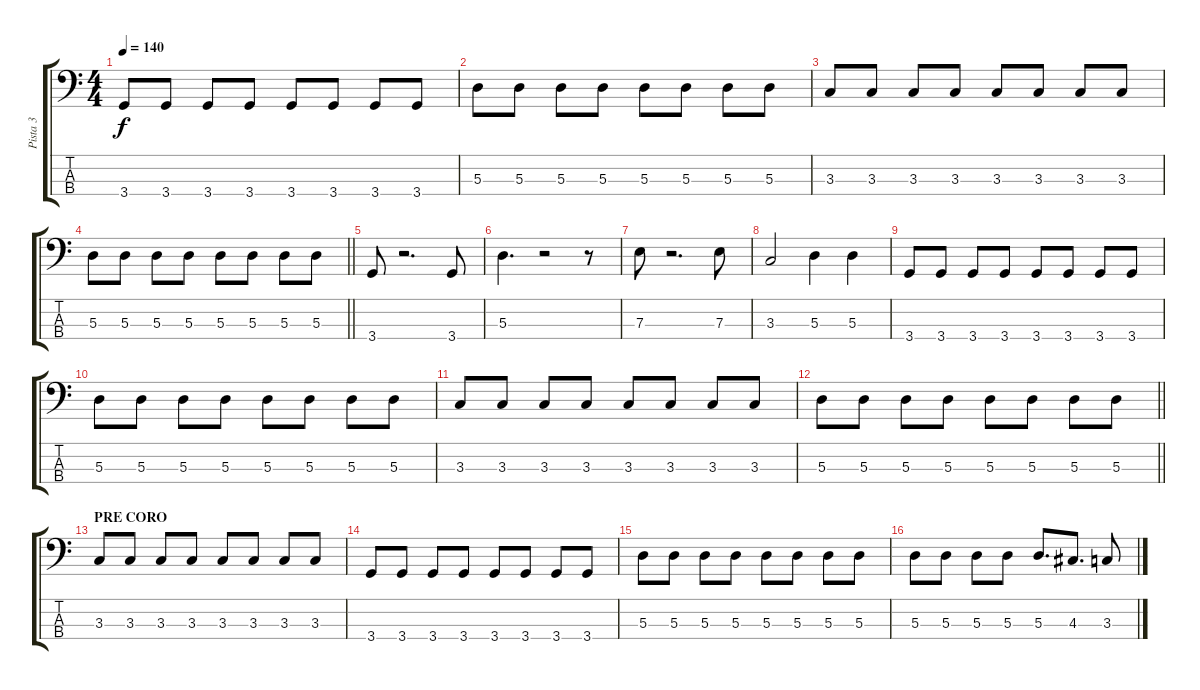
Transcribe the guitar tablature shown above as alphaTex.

\track ("Pista 3" "Pista 3") {instrument electricbassfinger}
\staff {score tabs}
\tuning (G2 D2 A1 E1) {hide}
\ts (4 4)
\tempo 140
\clef f4
\ks c
3.4.8{dy f} 3.4.8 3.4.8 3.4.8 3.4.8 3.4.8 3.4.8 3.4.8 |
5.3.8 5.3.8 5.3.8 5.3.8 5.3.8 5.3.8 5.3.8 5.3.8 |
3.3.8 3.3.8 3.3.8 3.3.8 3.3.8 3.3.8 3.3.8 3.3.8 |
\barLineRight lightlight
5.3.8 5.3.8 5.3.8 5.3.8 5.3.8 5.3.8 5.3.8 5.3.8 |
3.4.8 r.2{d} 3.4.8 |
5.3.4{d} r.2 r.8 |
7.3.8 r.2{d} 7.3.8 |
3.3.2 5.3.4 5.3.4 |
3.4.8 3.4.8 3.4.8 3.4.8 3.4.8 3.4.8 3.4.8 3.4.8 |
5.3.8 5.3.8 5.3.8 5.3.8 5.3.8 5.3.8 5.3.8 5.3.8 |
3.3.8 3.3.8 3.3.8 3.3.8 3.3.8 3.3.8 3.3.8 3.3.8 |
\barLineRight lightlight
5.3.8 5.3.8 5.3.8 5.3.8 5.3.8 5.3.8 5.3.8 5.3.8 |
\section ("" "PRE CORO")
3.3.8 3.3.8 3.3.8 3.3.8 3.3.8 3.3.8 3.3.8 3.3.8 |
3.4.8 3.4.8 3.4.8 3.4.8 3.4.8 3.4.8 3.4.8 3.4.8 |
5.3.8 5.3.8 5.3.8 5.3.8 5.3.8 5.3.8 5.3.8 5.3.8 |
5.3.8 5.3.8 5.3.8 5.3.8 5.3.8{d} 4.3.8{d} 3.3.8
